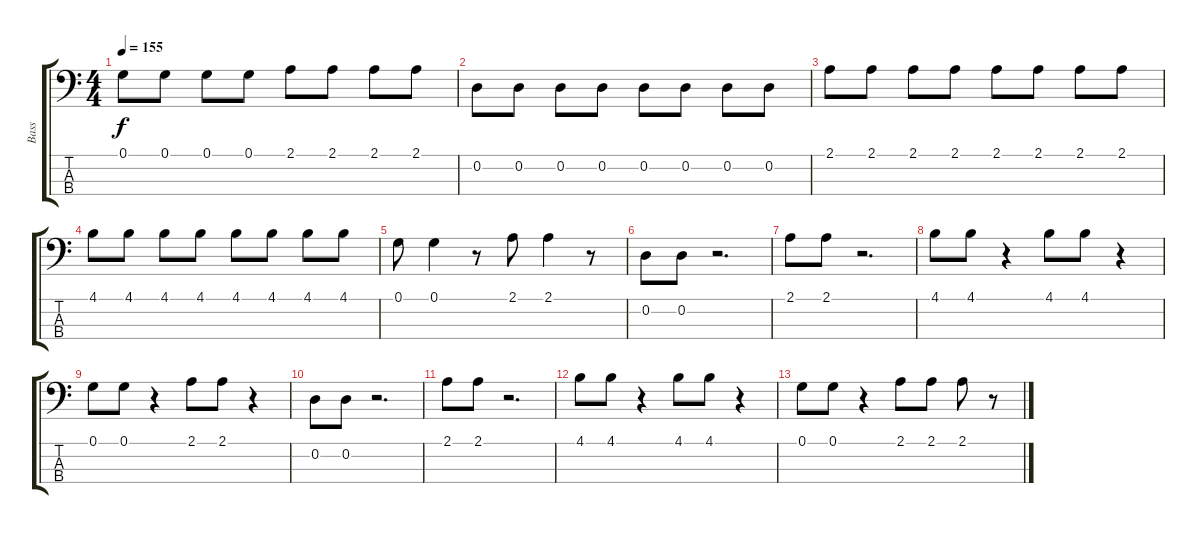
\track ("Bass" "Bass") {instrument electricbassfinger}
\staff {score tabs}
\tuning (G2 D2 A1 E1) {hide}
\ts (4 4)
\tempo 155
\clef f4
\ks c
0.1.8{dy f} 0.1.8 0.1.8 0.1.8 2.1.8 2.1.8 2.1.8 2.1.8 |
0.2.8 0.2.8 0.2.8 0.2.8 0.2.8 0.2.8 0.2.8 0.2.8 |
2.1.8 2.1.8 2.1.8 2.1.8 2.1.8 2.1.8 2.1.8 2.1.8 |
4.1.8 4.1.8 4.1.8 4.1.8 4.1.8 4.1.8 4.1.8 4.1.8 |
0.1.8 0.1.4 r.8 2.1.8 2.1.4 r.8 |
0.2.8 0.2.8 r.2{d} |
2.1.8 2.1.8 r.2{d} |
4.1.8 4.1.8 r.4 4.1.8 4.1.8 r.4 |
0.1.8 0.1.8 r.4 2.1.8 2.1.8 r.4 |
0.2.8 0.2.8 r.2{d} |
2.1.8 2.1.8 r.2{d} |
4.1.8 4.1.8 r.4 4.1.8 4.1.8 r.4 |
0.1.8 0.1.8 r.4 2.1.8 2.1.8 2.1.8 r.8
